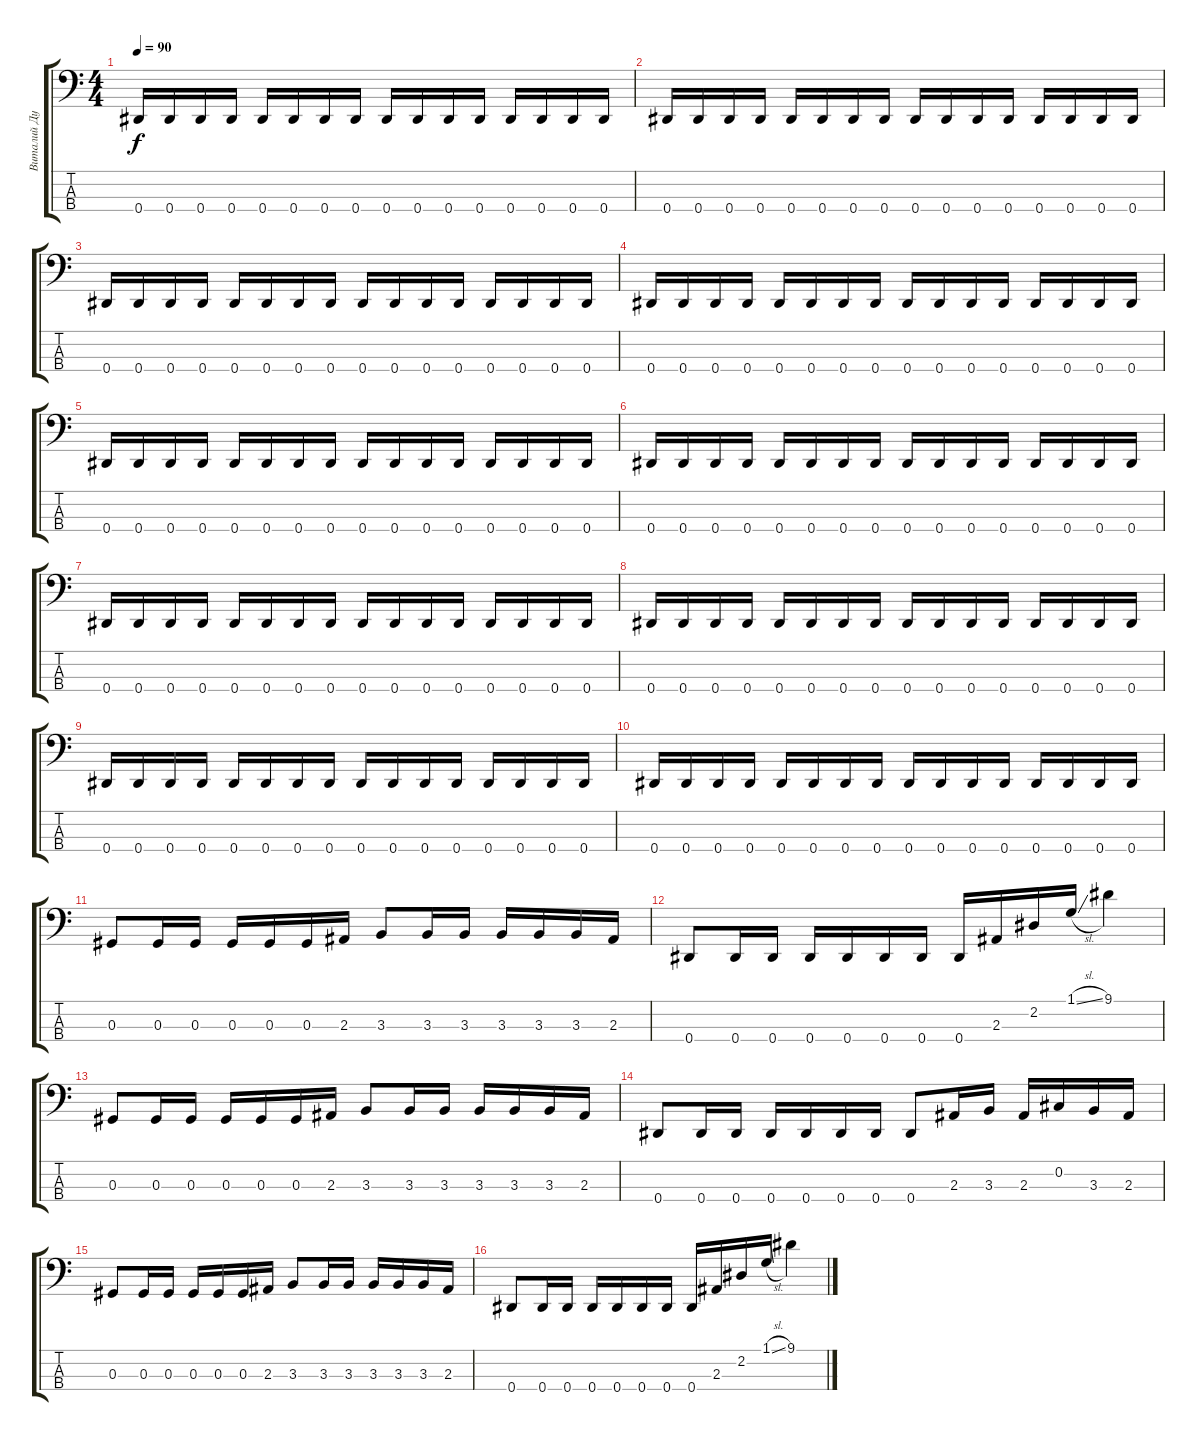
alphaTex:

\track ("Виталий Дубинин" "Виталий Ду") {instrument electricbassfinger}
\staff {score tabs}
\tuning (Gb2 Db2 Ab1 Eb1) {hide}
\ts (4 4)
\tempo 90
\clef f4
\ks c
0.4.16{dy f} 0.4.16 0.4.16 0.4.16 0.4.16 0.4.16 0.4.16 0.4.16 0.4.16 0.4.16 0.4.16 0.4.16 0.4.16 0.4.16 0.4.16 0.4.16 |
0.4.16 0.4.16 0.4.16 0.4.16 0.4.16 0.4.16 0.4.16 0.4.16 0.4.16 0.4.16 0.4.16 0.4.16 0.4.16 0.4.16 0.4.16 0.4.16 |
0.4.16 0.4.16 0.4.16 0.4.16 0.4.16 0.4.16 0.4.16 0.4.16 0.4.16 0.4.16 0.4.16 0.4.16 0.4.16 0.4.16 0.4.16 0.4.16 |
0.4.16 0.4.16 0.4.16 0.4.16 0.4.16 0.4.16 0.4.16 0.4.16 0.4.16 0.4.16 0.4.16 0.4.16 0.4.16 0.4.16 0.4.16 0.4.16 |
0.4.16 0.4.16 0.4.16 0.4.16 0.4.16 0.4.16 0.4.16 0.4.16 0.4.16 0.4.16 0.4.16 0.4.16 0.4.16 0.4.16 0.4.16 0.4.16 |
0.4.16 0.4.16 0.4.16 0.4.16 0.4.16 0.4.16 0.4.16 0.4.16 0.4.16 0.4.16 0.4.16 0.4.16 0.4.16 0.4.16 0.4.16 0.4.16 |
0.4.16 0.4.16 0.4.16 0.4.16 0.4.16 0.4.16 0.4.16 0.4.16 0.4.16 0.4.16 0.4.16 0.4.16 0.4.16 0.4.16 0.4.16 0.4.16 |
0.4.16 0.4.16 0.4.16 0.4.16 0.4.16 0.4.16 0.4.16 0.4.16 0.4.16 0.4.16 0.4.16 0.4.16 0.4.16 0.4.16 0.4.16 0.4.16 |
0.4.16 0.4.16 0.4.16 0.4.16 0.4.16 0.4.16 0.4.16 0.4.16 0.4.16 0.4.16 0.4.16 0.4.16 0.4.16 0.4.16 0.4.16 0.4.16 |
0.4.16 0.4.16 0.4.16 0.4.16 0.4.16 0.4.16 0.4.16 0.4.16 0.4.16 0.4.16 0.4.16 0.4.16 0.4.16 0.4.16 0.4.16 0.4.16 |
0.3.8 0.3.16 0.3.16 0.3.16 0.3.16 0.3.16 2.3.16 3.3.8 3.3.16 3.3.16 3.3.16 3.3.16 3.3.16 2.3.16 |
0.4.8 0.4.16 0.4.16 0.4.16 0.4.16 0.4.16 0.4.16 0.4.16 2.3.16 2.2.16 1.1{sl}.16 9.1.4 |
0.3.8 0.3.16 0.3.16 0.3.16 0.3.16 0.3.16 2.3.16 3.3.8 3.3.16 3.3.16 3.3.16 3.3.16 3.3.16 2.3.16 |
0.4.8 0.4.16 0.4.16 0.4.16 0.4.16 0.4.16 0.4.16 0.4.8 2.3.16 3.3.16 2.3.16 0.2.16 3.3.16 2.3.16 |
0.3.8 0.3.16 0.3.16 0.3.16 0.3.16 0.3.16 2.3.16 3.3.8 3.3.16 3.3.16 3.3.16 3.3.16 3.3.16 2.3.16 |
0.4.8 0.4.16 0.4.16 0.4.16 0.4.16 0.4.16 0.4.16 0.4.16 2.3.16 2.2.16 1.1{sl}.16 9.1.4
